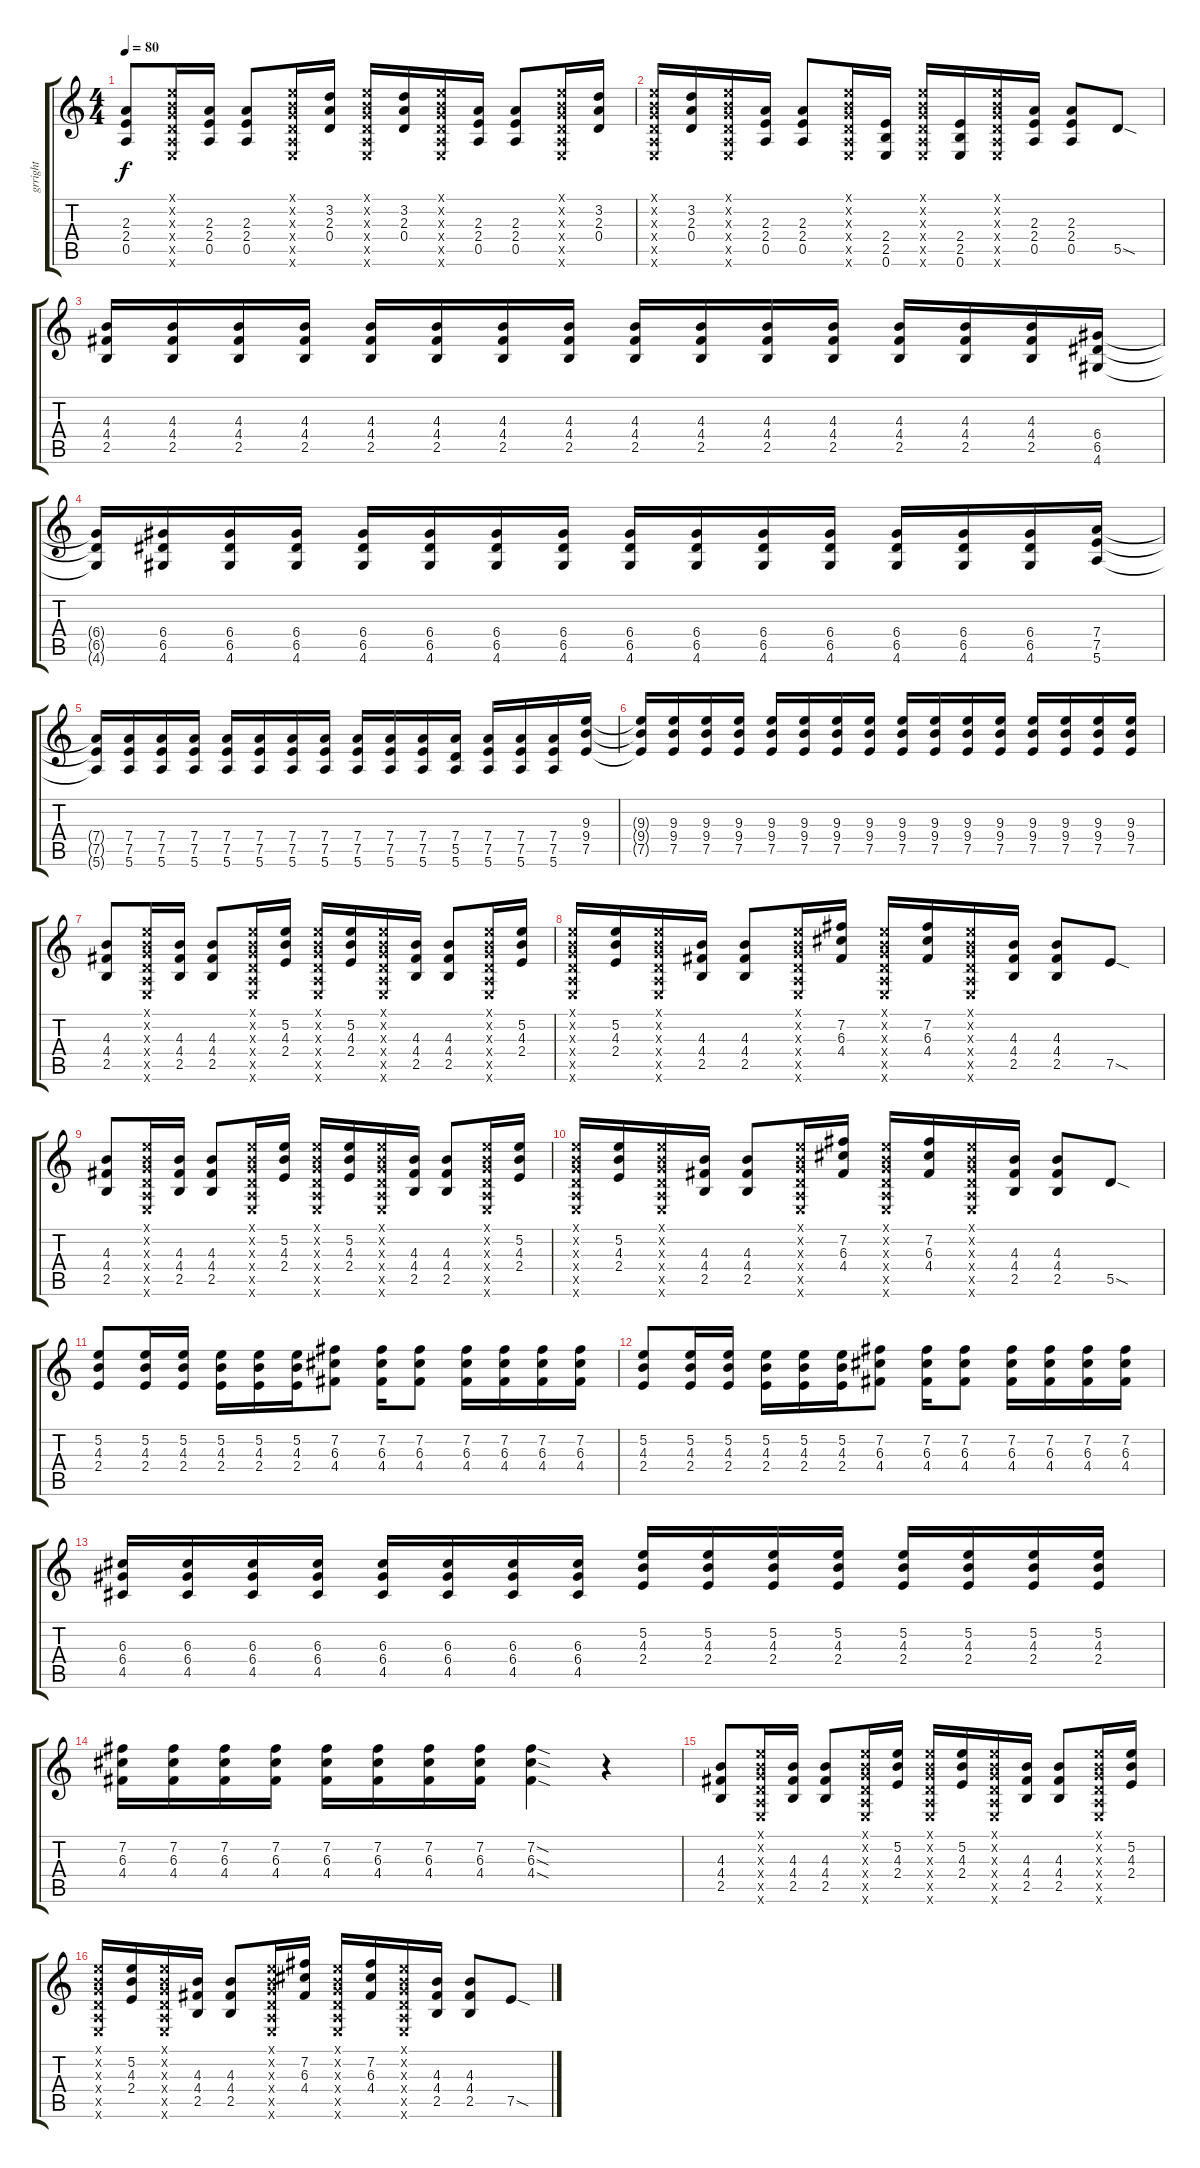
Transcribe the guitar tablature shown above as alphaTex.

\track ("grright" "grright") {instrument distortionguitar}
\staff {score tabs}
\tuning (E4 B3 G3 D3 A2 E2) {hide}
\ts (4 4)
\tempo 80
\clef g2
\ks c
(2.3 2.4 0.5).8{dy f} (0.1{x} 0.2{x} 0.3{x} 0.4{x} 0.5{x} 0.6{x}).16 (2.3 2.4 0.5).16 (2.3 2.4 0.5).8 (0.1{x} 0.2{x} 0.3{x} 0.4{x} 0.5{x} 0.6{x}).16 (3.2 2.3 0.4).16 (0.1{x} 0.2{x} 0.3{x} 0.4{x} 0.5{x} 0.6{x}).16 (3.2 2.3 0.4).16 (0.1{x} 0.2{x} 0.3{x} 0.4{x} 0.5{x} 0.6{x}).16 (2.3 2.4 0.5).16 (2.3 2.4 0.5).8 (0.1{x} 0.2{x} 0.3{x} 0.4{x} 0.5{x} 0.6{x}).16 (3.2 2.3 0.4).16 |
(0.1{x} 0.2{x} 0.3{x} 0.4{x} 0.5{x} 0.6{x}).16 (3.2 2.3 0.4).16 (0.1{x} 0.2{x} 0.3{x} 0.4{x} 0.5{x} 0.6{x}).16 (2.3 2.4 0.5).16 (2.3 2.4 0.5).8 (0.1{x} 0.2{x} 0.3{x} 0.4{x} 0.5{x} 0.6{x}).16 (2.4 2.5 0.6).16 (0.1{x} 0.2{x} 0.3{x} 0.4{x} 0.5{x} 0.6{x}).16 (2.4 2.5 0.6).16 (0.1{x} 0.2{x} 0.3{x} 0.4{x} 0.5{x} 0.6{x}).16 (2.3 2.4 0.5).16 (2.3 2.4 0.5).8 5.5{sod}.8 |
(4.3 4.4 2.5).16 (4.3 4.4 2.5).16 (4.3 4.4 2.5).16 (4.3 4.4 2.5).16 (4.3 4.4 2.5).16 (4.3 4.4 2.5).16 (4.3 4.4 2.5).16 (4.3 4.4 2.5).16 (4.3 4.4 2.5).16 (4.3 4.4 2.5).16 (4.3 4.4 2.5).16 (4.3 4.4 2.5).16 (4.3 4.4 2.5).16 (4.3 4.4 2.5).16 (4.3 4.4 2.5).16 (6.4 6.5 4.6).16 |
(6.4{t} 6.5{t} 4.6{t}).16 (6.4 6.5 4.6).16 (6.4 6.5 4.6).16 (6.4 6.5 4.6).16 (6.4 6.5 4.6).16 (6.4 6.5 4.6).16 (6.4 6.5 4.6).16 (6.4 6.5 4.6).16 (6.4 6.5 4.6).16 (6.4 6.5 4.6).16 (6.4 6.5 4.6).16 (6.4 6.5 4.6).16 (6.4 6.5 4.6).16 (6.4 6.5 4.6).16 (6.4 6.5 4.6).16 (7.4 7.5 5.6).16 |
(7.4{t} 7.5{t} 5.6{t}).16 (7.4 7.5 5.6).16 (7.4 7.5 5.6).16 (7.4 7.5 5.6).16 (7.4 7.5 5.6).16 (7.4 7.5 5.6).16 (7.4 7.5 5.6).16 (7.4 7.5 5.6).16 (7.4 7.5 5.6).16 (7.4 7.5 5.6).16 (7.4 7.5 5.6).16 (7.4 5.5 5.6).16 (7.4 7.5 5.6).16 (7.4 7.5 5.6).16 (7.4 7.5 5.6).16 (9.3 9.4 7.5).16 |
(9.3{t} 9.4{t} 7.5{t}).16 (9.3 9.4 7.5).16 (9.3 9.4 7.5).16 (9.3 9.4 7.5).16 (9.3 9.4 7.5).16 (9.3 9.4 7.5).16 (9.3 9.4 7.5).16 (9.3 9.4 7.5).16 (9.3 9.4 7.5).16 (9.3 9.4 7.5).16 (9.3 9.4 7.5).16 (9.3 9.4 7.5).16 (9.3 9.4 7.5).16 (9.3 9.4 7.5).16 (9.3 9.4 7.5).16 (9.3 9.4 7.5).16 |
(4.3 4.4 2.5).8 (0.1{x} 0.2{x} 0.3{x} 0.4{x} 0.5{x} 0.6{x}).16 (4.3 4.4 2.5).16 (4.3 4.4 2.5).8 (0.1{x} 0.2{x} 0.3{x} 0.4{x} 0.5{x} 0.6{x}).16 (5.2 4.3 2.4).16 (0.1{x} 0.2{x} 0.3{x} 0.4{x} 0.5{x} 0.6{x}).16 (5.2 4.3 2.4).16 (0.1{x} 0.2{x} 0.3{x} 0.4{x} 0.5{x} 0.6{x}).16 (4.3 4.4 2.5).16 (4.3 4.4 2.5).8 (0.1{x} 0.2{x} 0.3{x} 0.4{x} 0.5{x} 0.6{x}).16 (5.2 4.3 2.4).16 |
(0.1{x} 0.2{x} 0.3{x} 0.4{x} 0.5{x} 0.6{x}).16 (5.2 4.3 2.4).16 (0.1{x} 0.2{x} 0.3{x} 0.4{x} 0.5{x} 0.6{x}).16 (4.3 4.4 2.5).16 (4.3 4.4 2.5).8 (0.1{x} 0.2{x} 0.3{x} 0.4{x} 0.5{x} 0.6{x}).16 (7.2 6.3 4.4).16 (0.1{x} 0.2{x} 0.3{x} 0.4{x} 0.5{x} 0.6{x}).16 (7.2 6.3 4.4).16 (0.1{x} 0.2{x} 0.3{x} 0.4{x} 0.5{x} 0.6{x}).16 (4.3 4.4 2.5).16 (4.3 4.4 2.5).8 7.5{sod}.8 |
(4.3 4.4 2.5).8 (0.1{x} 0.2{x} 0.3{x} 0.4{x} 0.5{x} 0.6{x}).16 (4.3 4.4 2.5).16 (4.3 4.4 2.5).8 (0.1{x} 0.2{x} 0.3{x} 0.4{x} 0.5{x} 0.6{x}).16 (5.2 4.3 2.4).16 (0.1{x} 0.2{x} 0.3{x} 0.4{x} 0.5{x} 0.6{x}).16 (5.2 4.3 2.4).16 (0.1{x} 0.2{x} 0.3{x} 0.4{x} 0.5{x} 0.6{x}).16 (4.3 4.4 2.5).16 (4.3 4.4 2.5).8 (0.1{x} 0.2{x} 0.3{x} 0.4{x} 0.5{x} 0.6{x}).16 (5.2 4.3 2.4).16 |
(0.1{x} 0.2{x} 0.3{x} 0.4{x} 0.5{x} 0.6{x}).16 (5.2 4.3 2.4).16 (0.1{x} 0.2{x} 0.3{x} 0.4{x} 0.5{x} 0.6{x}).16 (4.3 4.4 2.5).16 (4.3 4.4 2.5).8 (0.1{x} 0.2{x} 0.3{x} 0.4{x} 0.5{x} 0.6{x}).16 (7.2 6.3 4.4).16 (0.1{x} 0.2{x} 0.3{x} 0.4{x} 0.5{x} 0.6{x}).16 (7.2 6.3 4.4).16 (0.1{x} 0.2{x} 0.3{x} 0.4{x} 0.5{x} 0.6{x}).16 (4.3 4.4 2.5).16 (4.3 4.4 2.5).8 5.5{sod}.8 |
(5.2 4.3 2.4).8 (5.2 4.3 2.4).16 (5.2 4.3 2.4).16 (5.2 4.3 2.4).16 (5.2 4.3 2.4).16 (5.2 4.3 2.4).16 (7.2 6.3 4.4).8 (7.2 6.3 4.4).16 (7.2 6.3 4.4).8 (7.2 6.3 4.4).16 (7.2 6.3 4.4).16 (7.2 6.3 4.4).16 (7.2 6.3 4.4).16 |
(5.2 4.3 2.4).8 (5.2 4.3 2.4).16 (5.2 4.3 2.4).16 (5.2 4.3 2.4).16 (5.2 4.3 2.4).16 (5.2 4.3 2.4).16 (7.2 6.3 4.4).8 (7.2 6.3 4.4).16 (7.2 6.3 4.4).8 (7.2 6.3 4.4).16 (7.2 6.3 4.4).16 (7.2 6.3 4.4).16 (7.2 6.3 4.4).16 |
(6.3 6.4 4.5).16 (6.3 6.4 4.5).16 (6.3 6.4 4.5).16 (6.3 6.4 4.5).16 (6.3 6.4 4.5).16 (6.3 6.4 4.5).16 (6.3 6.4 4.5).16 (6.3 6.4 4.5).16 (5.2 4.3 2.4).16 (5.2 4.3 2.4).16 (5.2 4.3 2.4).16 (5.2 4.3 2.4).16 (5.2 4.3 2.4).16 (5.2 4.3 2.4).16 (5.2 4.3 2.4).16 (5.2 4.3 2.4).16 |
(7.2 6.3 4.4).16 (7.2 6.3 4.4).16 (7.2 6.3 4.4).16 (7.2 6.3 4.4).16 (7.2 6.3 4.4).16 (7.2 6.3 4.4).16 (7.2 6.3 4.4).16 (7.2 6.3 4.4).16 (7.2{sod} 6.3{sod} 4.4{sod}).4 r.4 |
(4.3 4.4 2.5).8 (0.1{x} 0.2{x} 0.3{x} 0.4{x} 0.5{x} 0.6{x}).16 (4.3 4.4 2.5).16 (4.3 4.4 2.5).8 (0.1{x} 0.2{x} 0.3{x} 0.4{x} 0.5{x} 0.6{x}).16 (5.2 4.3 2.4).16 (0.1{x} 0.2{x} 0.3{x} 0.4{x} 0.5{x} 0.6{x}).16 (5.2 4.3 2.4).16 (0.1{x} 0.2{x} 0.3{x} 0.4{x} 0.5{x} 0.6{x}).16 (4.3 4.4 2.5).16 (4.3 4.4 2.5).8 (0.1{x} 0.2{x} 0.3{x} 0.4{x} 0.5{x} 0.6{x}).16 (5.2 4.3 2.4).16 |
(0.1{x} 0.2{x} 0.3{x} 0.4{x} 0.5{x} 0.6{x}).16 (5.2 4.3 2.4).16 (0.1{x} 0.2{x} 0.3{x} 0.4{x} 0.5{x} 0.6{x}).16 (4.3 4.4 2.5).16 (4.3 4.4 2.5).8 (0.1{x} 0.2{x} 0.3{x} 0.4{x} 0.5{x} 0.6{x}).16 (7.2 6.3 4.4).16 (0.1{x} 0.2{x} 0.3{x} 0.4{x} 0.5{x} 0.6{x}).16 (7.2 6.3 4.4).16 (0.1{x} 0.2{x} 0.3{x} 0.4{x} 0.5{x} 0.6{x}).16 (4.3 4.4 2.5).16 (4.3 4.4 2.5).8 7.5{sod}.8
